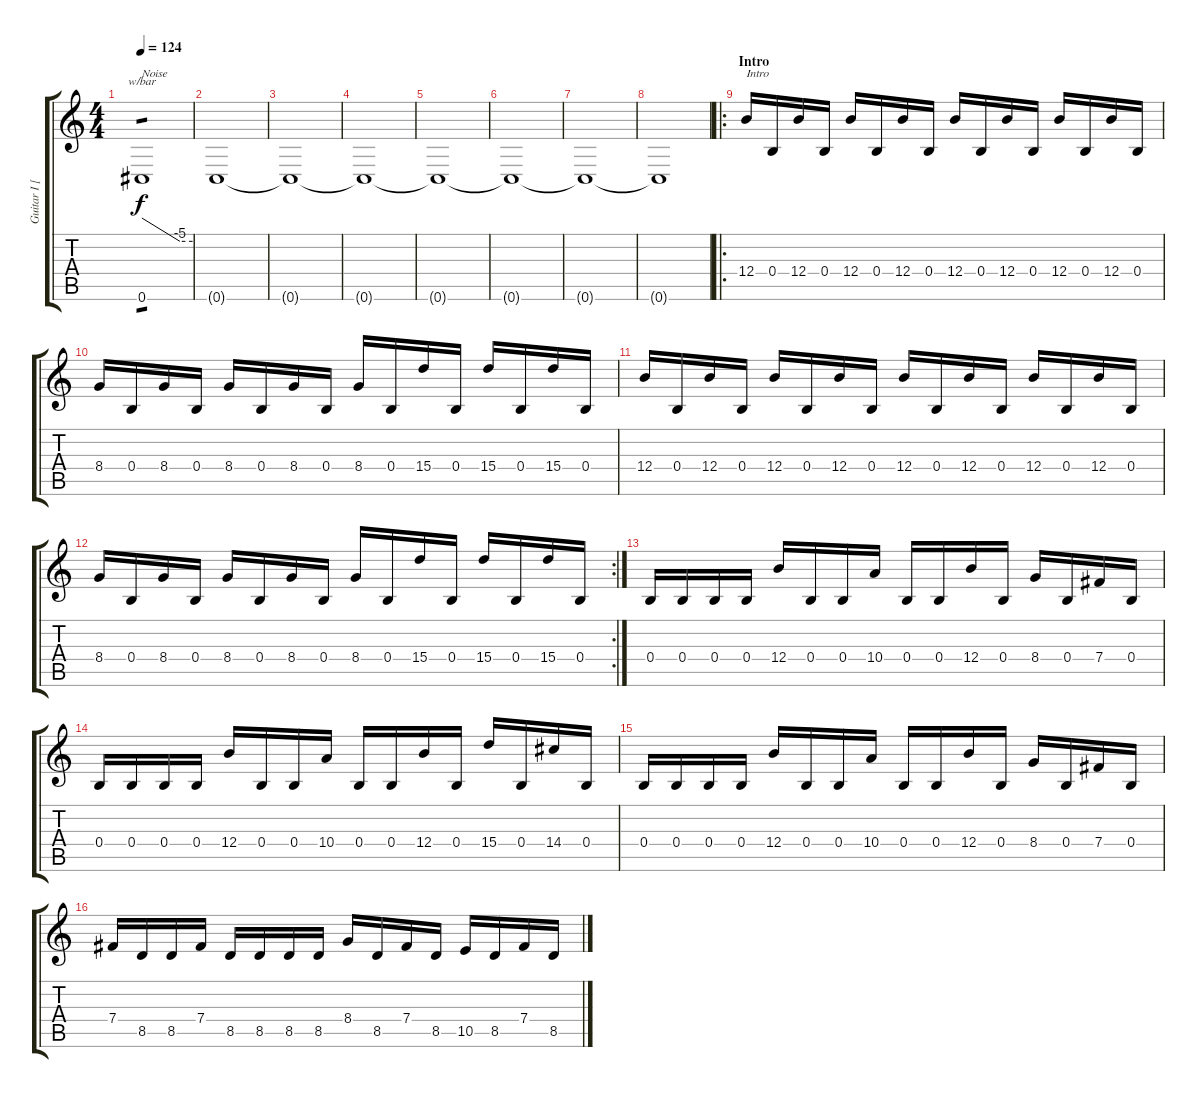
\track ("Guitar I [Sundin]" "Guitar I [") {instrument distortionguitar}
\staff {score tabs}
\tuning (Db4 Ab3 E3 B2 Gb2 Db2) {hide}
\ts (4 4)
\tempo 124
\clef g2
\ks c
0.6.1{tbe (custom default 0 0 45 -20 60 -20) txt "Noise" tp 1 dy f instrument distortionguitar} |
0.6{t}.1 |
0.6{t}.1 |
0.6{t}.1 |
0.6{t}.1 |
0.6{t}.1 |
0.6{t}.1 |
0.6{t}.1 |
\ro
\section ("" "Intro")
12.4.16{txt "Intro"} 0.4.16 12.4.16 0.4.16 12.4.16 0.4.16 12.4.16 0.4.16 12.4.16 0.4.16 12.4.16 0.4.16 12.4.16 0.4.16 12.4.16 0.4.16 |
8.4.16 0.4.16 8.4.16 0.4.16 8.4.16 0.4.16 8.4.16 0.4.16 8.4.16 0.4.16 15.4.16 0.4.16 15.4.16 0.4.16 15.4.16 0.4.16 |
12.4.16 0.4.16 12.4.16 0.4.16 12.4.16 0.4.16 12.4.16 0.4.16 12.4.16 0.4.16 12.4.16 0.4.16 12.4.16 0.4.16 12.4.16 0.4.16 |
\rc 2
8.4.16 0.4.16 8.4.16 0.4.16 8.4.16 0.4.16 8.4.16 0.4.16 8.4.16 0.4.16 15.4.16 0.4.16 15.4.16 0.4.16 15.4.16 0.4.16 |
0.4.16 0.4.16 0.4.16 0.4.16 12.4.16 0.4.16 0.4.16 10.4.16 0.4.16 0.4.16 12.4.16 0.4.16 8.4.16 0.4.16 7.4.16 0.4.16 |
0.4.16 0.4.16 0.4.16 0.4.16 12.4.16 0.4.16 0.4.16 10.4.16 0.4.16 0.4.16 12.4.16 0.4.16 15.4.16 0.4.16 14.4.16 0.4.16 |
0.4.16 0.4.16 0.4.16 0.4.16 12.4.16 0.4.16 0.4.16 10.4.16 0.4.16 0.4.16 12.4.16 0.4.16 8.4.16 0.4.16 7.4.16 0.4.16 |
7.4.16 8.5.16 8.5.16 7.4.16 8.5.16 8.5.16 8.5.16 8.5.16 8.4.16 8.5.16 7.4.16 8.5.16 10.5.16 8.5.16 7.4.16 8.5.16
